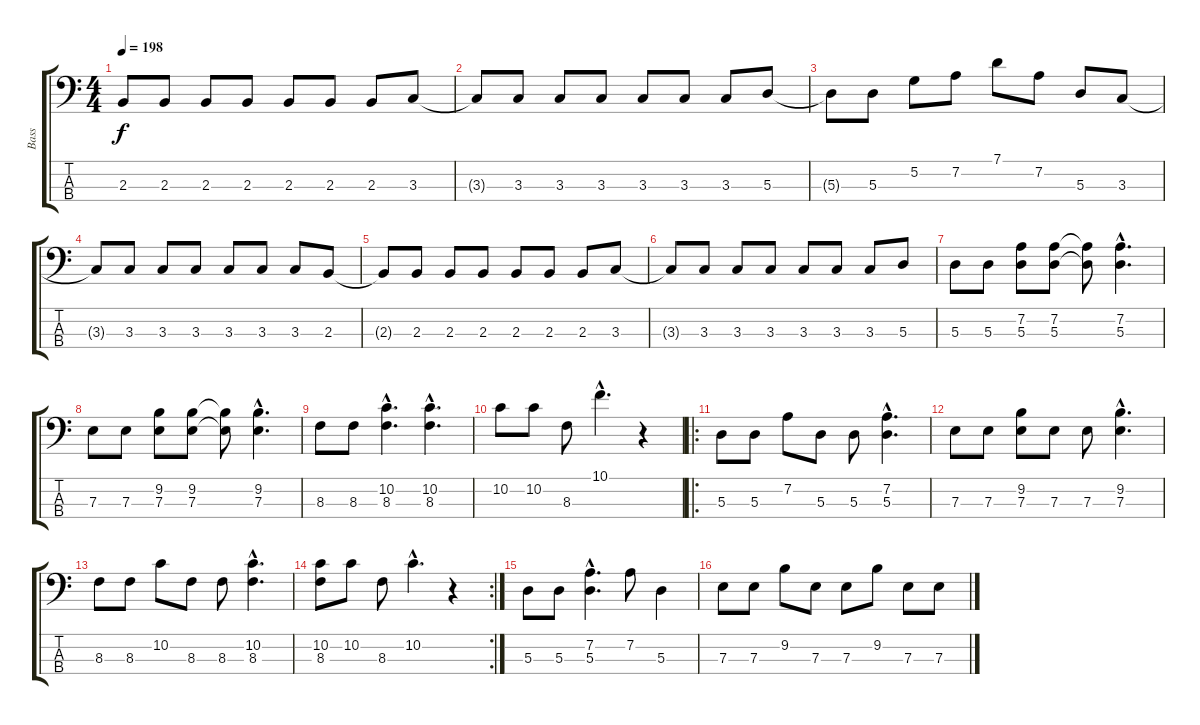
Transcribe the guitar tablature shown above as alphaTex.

\track ("Bass" "Bass") {instrument electricbassfinger}
\staff {score tabs}
\tuning (G2 D2 A1 E1) {hide}
\ts (4 4)
\tempo 198
\clef f4
\ks c
2.3{t}.8{dy f} 2.3.8 2.3.8 2.3.8 2.3.8 2.3.8 2.3.8 3.3.8 |
3.3{t}.8 3.3.8 3.3.8 3.3.8 3.3.8 3.3.8 3.3.8 5.3.8 |
5.3{t}.8 5.3.8 5.2.8 7.2.8 7.1.8 7.2.8 5.3.8 3.3.8 |
3.3{t}.8 3.3.8 3.3.8 3.3.8 3.3.8 3.3.8 3.3.8 2.3.8 |
2.3{t}.8 2.3.8 2.3.8 2.3.8 2.3.8 2.3.8 2.3.8 3.3.8 |
3.3{t}.8 3.3.8 3.3.8 3.3.8 3.3.8 3.3.8 3.3.8 5.3.8 |
5.3.8 5.3.8 (7.2 5.3).8 (7.2 5.3).8 (7.2{t} 5.3{t}).8 (7.2{hac} 5.3{hac}).4{d} |
7.3.8 7.3.8 (9.2 7.3).8 (9.2 7.3).8 (9.2{t} 7.3{t}).8 (9.2{hac} 7.3{hac}).4{d} |
8.3.8 8.3.8 (10.2{hac} 8.3{hac}).4{d} (10.2{hac} 8.3{hac}).4{d} |
10.2.8 10.2.8 8.3.8 10.1{hac}.4{d} r.4 |
\ro
5.3.8 5.3.8 7.2.8 5.3.8 5.3.8 (7.2{hac} 5.3{hac}).4{d} |
7.3.8 7.3.8 (9.2 7.3).8 7.3.8 7.3.8 (9.2{hac} 7.3{hac}).4{d} |
8.3.8 8.3.8 10.2.8 8.3.8 8.3.8 (10.2{hac} 8.3{hac}).4{d} |
\rc 2
(10.2 8.3).8 10.2.8 8.3.8 10.2{hac}.4{d} r.4 |
5.3.8 5.3.8 (7.2{hac} 5.3{hac}).4{d} 7.2.8 5.3.4 |
7.3.8 7.3.8 9.2.8 7.3.8 7.3.8 9.2.8 7.3.8 7.3.8
